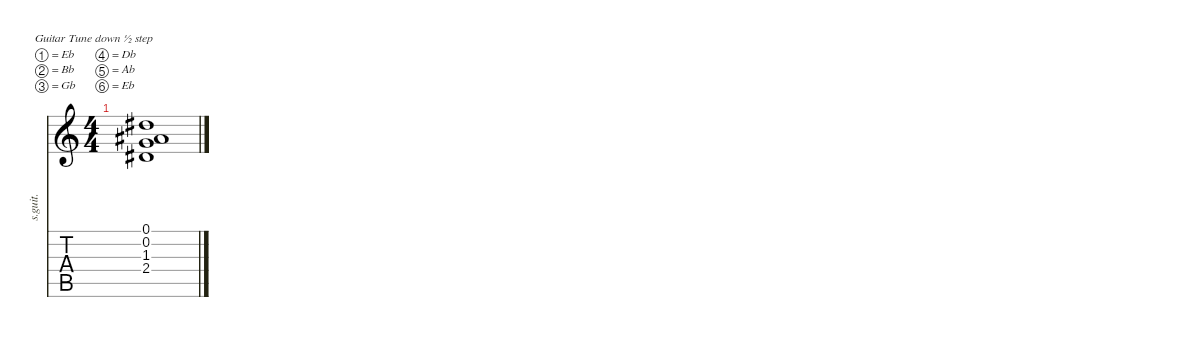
\defaultSystemsLayout 4
\hideDynamics
\bracketExtendMode nobrackets
\track ("Lead Guitar (Rivers Cuomo)" "s.guit.") {instrument electricguitarclean}
\staff {score tabs}
\tuning (Eb4 Bb3 Gb3 Db3 Ab2 Eb2)
\ts (4 4)
\tempo (76 hide)
\clef g2
\ks c
(0.1{t acc #} 0.2{t acc #} 1.3{t} 2.4{t acc #}).1{lyrics (0 "") lyrics (1 "") lyrics (2 "") lyrics (3 "") lyrics (4 "") lyrics (5 "") lyrics (6 "") lyrics (7 "") lyrics (8 "") lyrics (9 "") dy f}
